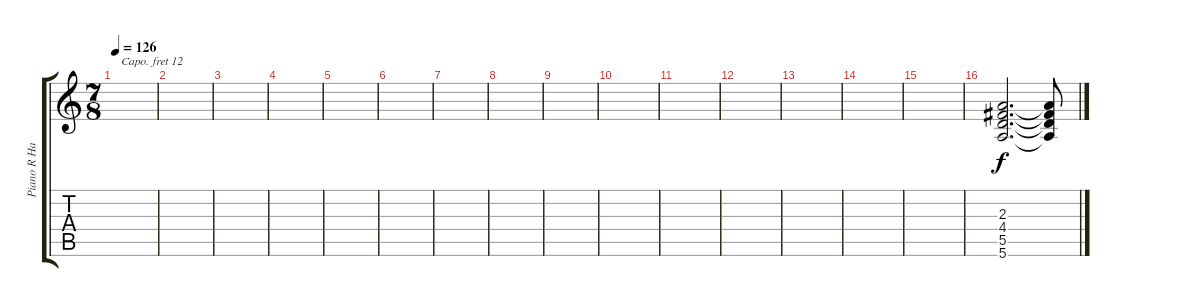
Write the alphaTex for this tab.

\track ("Piano R Hand" "Piano R Ha") {instrument acousticgrandpiano}
\staff {score tabs}
\capo 12
\tuning (E4 B3 G3 D3 A2 E2) {hide}
\ts (7 8)
\tempo 126
\clef g2
\ks c
|
|
|
|
|
|
|
|
|
|
|
|
|
|
|
(2.3 4.4 5.5 5.6).2{d} (2.3{t} 4.4{t} 5.5{t} 5.6{t}).8
